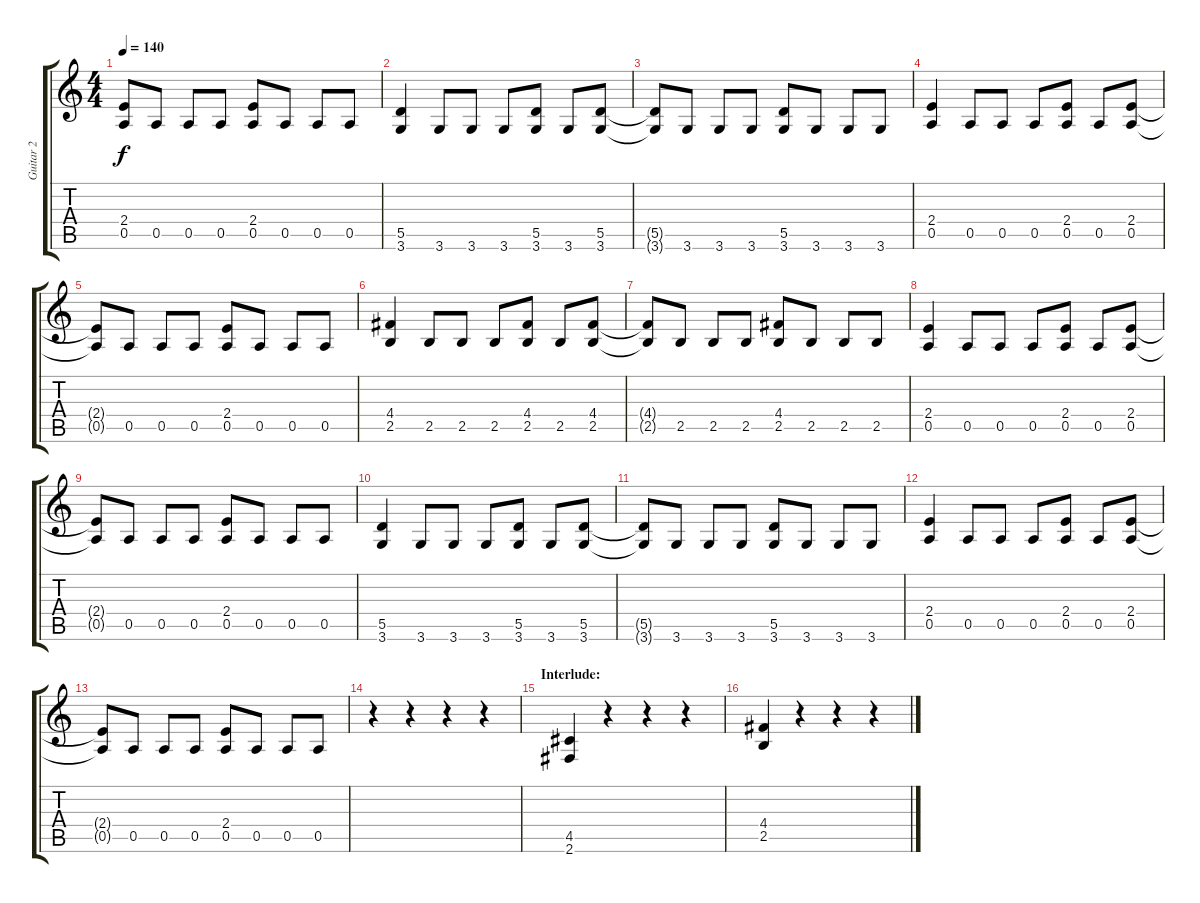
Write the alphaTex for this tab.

\track ("Guitar 2" "Guitar 2") {instrument distortionguitar}
\staff {score tabs}
\tuning (E4 B3 G3 D3 A2 E2) {hide}
\ts (4 4)
\tempo 140
\clef g2
\ks c
(2.4{t} 0.5{t}).8{dy f} 0.5.8 0.5.8 0.5.8 (2.4 0.5).8 0.5.8 0.5.8 0.5.8 |
(5.5 3.6).4 3.6.8 3.6.8 3.6.8 (5.5 3.6).8 3.6.8 (5.5 3.6).8 |
(5.5{t} 3.6{t}).8 3.6.8 3.6.8 3.6.8 (5.5 3.6).8 3.6.8 3.6.8 3.6.8 |
(2.4 0.5).4 0.5.8 0.5.8 0.5.8 (2.4 0.5).8 0.5.8 (2.4 0.5).8 |
(2.4{t} 0.5{t}).8 0.5.8 0.5.8 0.5.8 (2.4 0.5).8 0.5.8 0.5.8 0.5.8 |
(4.4 2.5).4 2.5.8 2.5.8 2.5.8 (4.4 2.5).8 2.5.8 (4.4 2.5).8 |
(4.4{t} 2.5{t}).8 2.5.8 2.5.8 2.5.8 (4.4 2.5).8 2.5.8 2.5.8 2.5.8 |
(2.4 0.5).4 0.5.8 0.5.8 0.5.8 (2.4 0.5).8 0.5.8 (2.4 0.5).8 |
(2.4{t} 0.5{t}).8 0.5.8 0.5.8 0.5.8 (2.4 0.5).8 0.5.8 0.5.8 0.5.8 |
(5.5 3.6).4 3.6.8 3.6.8 3.6.8 (5.5 3.6).8 3.6.8 (5.5 3.6).8 |
(5.5{t} 3.6{t}).8 3.6.8 3.6.8 3.6.8 (5.5 3.6).8 3.6.8 3.6.8 3.6.8 |
(2.4 0.5).4 0.5.8 0.5.8 0.5.8 (2.4 0.5).8 0.5.8 (2.4 0.5).8 |
(2.4{t} 0.5{t}).8 0.5.8 0.5.8 0.5.8 (2.4 0.5).8 0.5.8 0.5.8 0.5.8 |
r.4 r.4 r.4 r.4 |
\section ("" "Interlude:")
(4.5 2.6).4 r.4 r.4 r.4 |
(4.4 2.5).4 r.4 r.4 r.4
